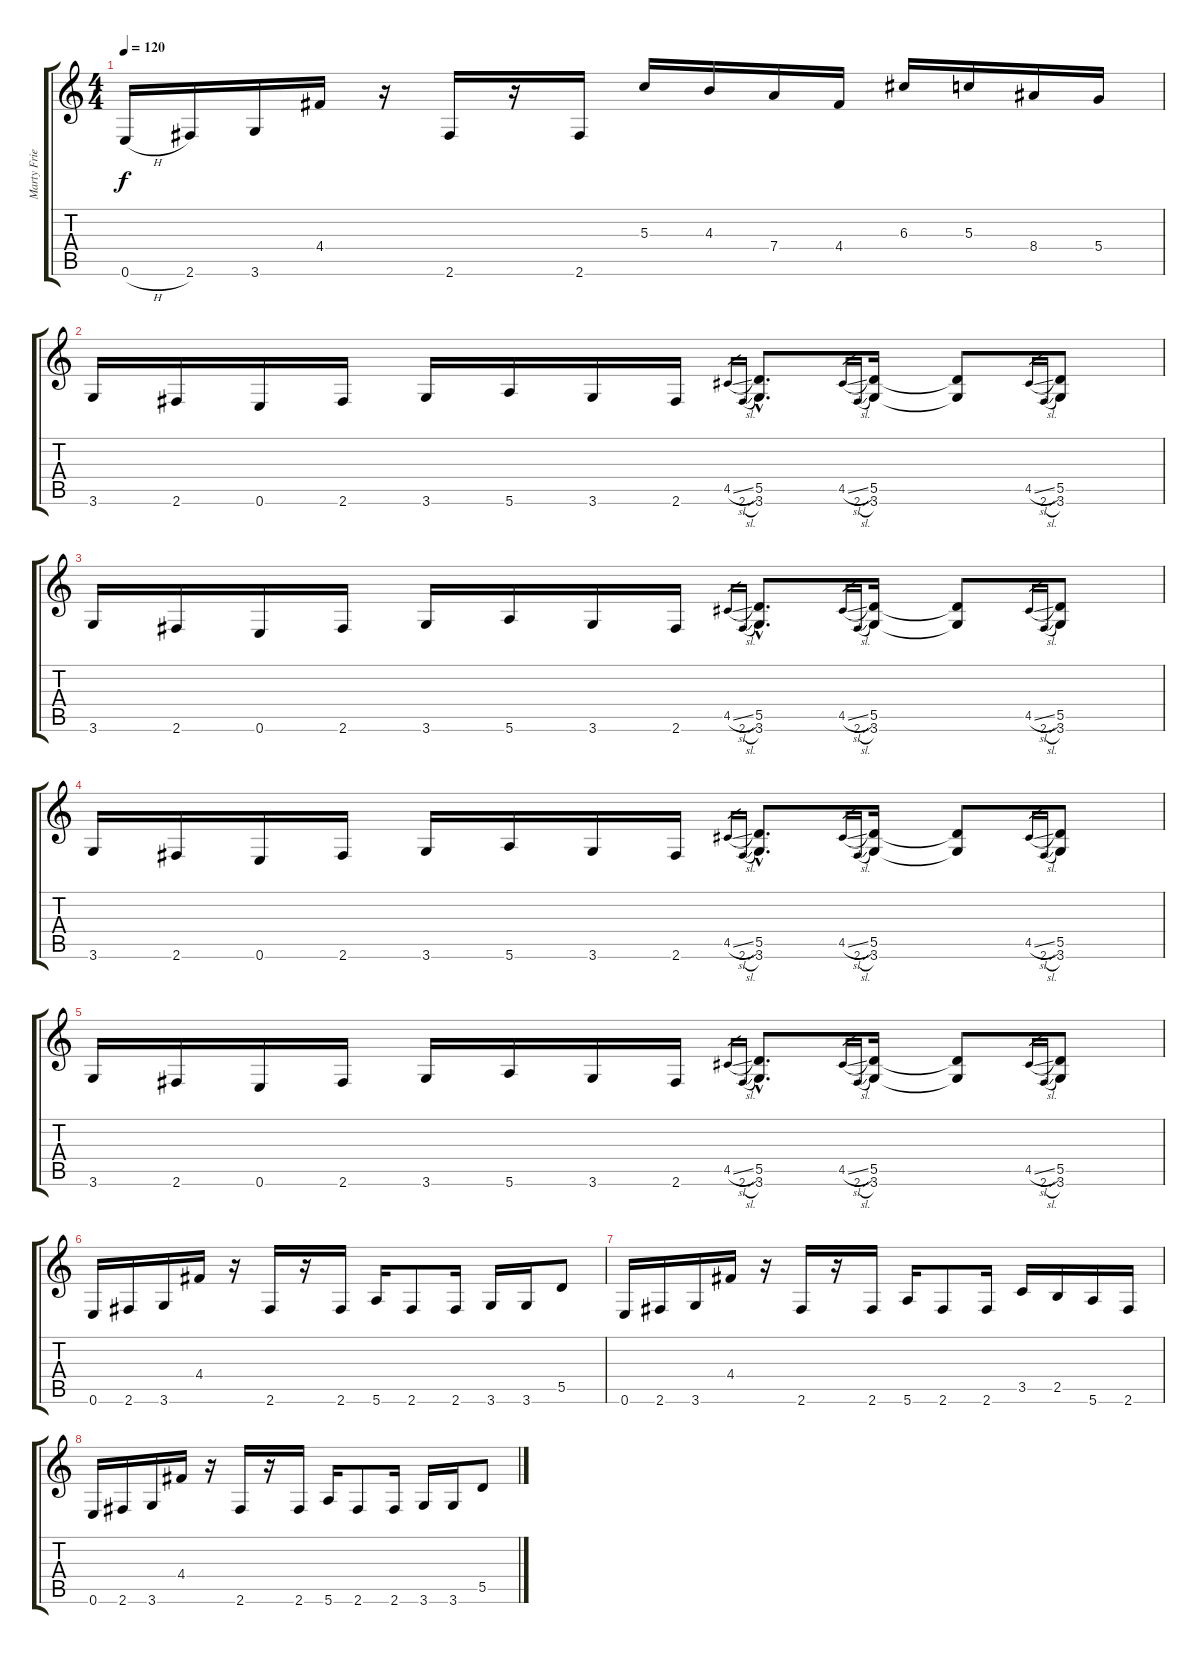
\track ("Marty Friedman" "Marty Frie") {instrument overdrivenguitar}
\staff {score tabs}
\tuning (E4 B3 G3 D3 A2 E2) {hide}
\ts (4 4)
\tempo 120
\clef g2
\ks c
0.6{h}.16{dy f} 2.6.16 3.6.16 4.4.16 r.16 2.6.16 r.16 2.6.16 5.3.16 4.3.16 7.4.16 4.4.16 6.3.16 5.3.16 8.4.16 5.4.16 |
3.6.16 2.6.16 0.6.16 2.6.16 3.6.16 5.6.16 3.6.16 2.6.16 4.5{sl}.16{gr} 2.6{sl}.16{gr} (5.5{hac} 3.6{hac}).8{d} 4.5{sl}.16{gr} 2.6{sl}.16{gr} (5.5 3.6).16 (5.5{t} 3.6{t}).8 4.5{sl}.16{gr} 2.6{sl}.16{gr} (5.5 3.6).8 |
3.6.16 2.6.16 0.6.16 2.6.16 3.6.16 5.6.16 3.6.16 2.6.16 4.5{sl}.16{gr} 2.6{sl}.16{gr} (5.5{hac} 3.6{hac}).8{d} 4.5{sl}.16{gr} 2.6{sl}.16{gr} (5.5 3.6).16 (5.5{t} 3.6{t}).8 4.5{sl}.16{gr} 2.6{sl}.16{gr} (5.5 3.6).8 |
3.6.16 2.6.16 0.6.16 2.6.16 3.6.16 5.6.16 3.6.16 2.6.16 4.5{sl}.16{gr} 2.6{sl}.16{gr} (5.5{hac} 3.6{hac}).8{d} 4.5{sl}.16{gr} 2.6{sl}.16{gr} (5.5 3.6).16 (5.5{t} 3.6{t}).8 4.5{sl}.16{gr} 2.6{sl}.16{gr} (5.5 3.6).8 |
3.6.16 2.6.16 0.6.16 2.6.16 3.6.16 5.6.16 3.6.16 2.6.16 4.5{sl}.16{gr} 2.6{sl}.16{gr} (5.5{hac} 3.6{hac}).8{d} 4.5{sl}.16{gr} 2.6{sl}.16{gr} (5.5 3.6).16 (5.5{t} 3.6{t}).8 4.5{sl}.16{gr} 2.6{sl}.16{gr} (5.5 3.6).8 |
0.6.16 2.6.16 3.6.16 4.4.16 r.16 2.6.16 r.16 2.6.16 5.6.16 2.6.8 2.6.16 3.6.16 3.6.16 5.5.8 |
0.6.16 2.6.16 3.6.16 4.4.16 r.16 2.6.16 r.16 2.6.16 5.6.16 2.6.8 2.6.16 3.5.16 2.5.16 5.6.16 2.6.16 |
0.6.16 2.6.16 3.6.16 4.4.16 r.16 2.6.16 r.16 2.6.16 5.6.16 2.6.8 2.6.16 3.6.16 3.6.16 5.5.8
